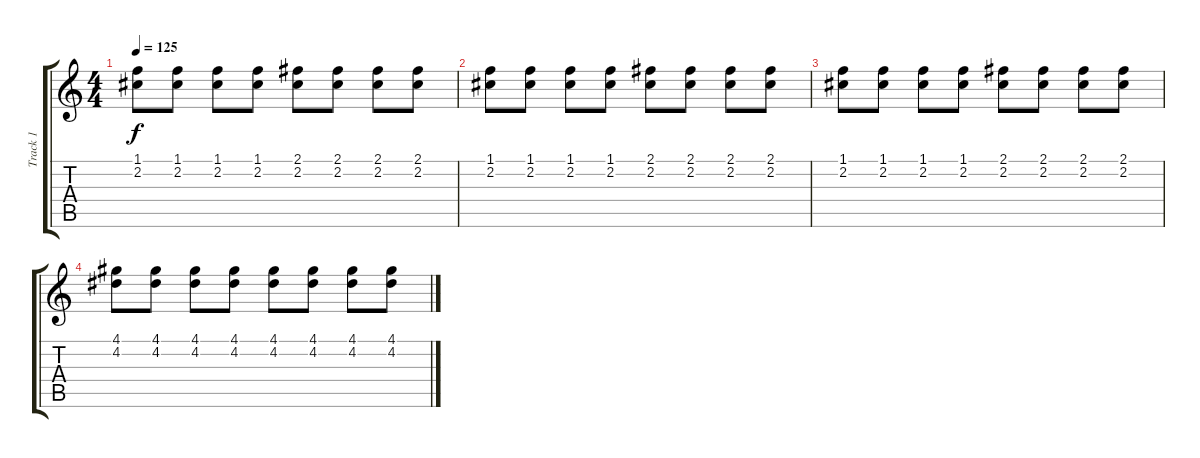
\track ("Track 1" "Track 1") {instrument distortionguitar}
\staff {score tabs}
\tuning (E4 B3 G3 D3 A2 E2) {hide}
\ts (4 4)
\tempo 125
\clef g2
\ks c
(1.1 2.2).8{dy f} (1.1 2.2).8 (1.1 2.2).8 (1.1 2.2).8 (2.1 2.2).8 (2.1 2.2).8 (2.1 2.2).8 (2.1 2.2).8 |
(1.1 2.2).8 (1.1 2.2).8 (1.1 2.2).8 (1.1 2.2).8 (2.1 2.2).8 (2.1 2.2).8 (2.1 2.2).8 (2.1 2.2).8 |
(1.1 2.2).8 (1.1 2.2).8 (1.1 2.2).8 (1.1 2.2).8 (2.1 2.2).8 (2.1 2.2).8 (2.1 2.2).8 (2.1 2.2).8 |
(4.1 4.2).8 (4.1 4.2).8 (4.1 4.2).8 (4.1 4.2).8 (4.1 4.2).8 (4.1 4.2).8 (4.1 4.2).8 (4.1 4.2).8
